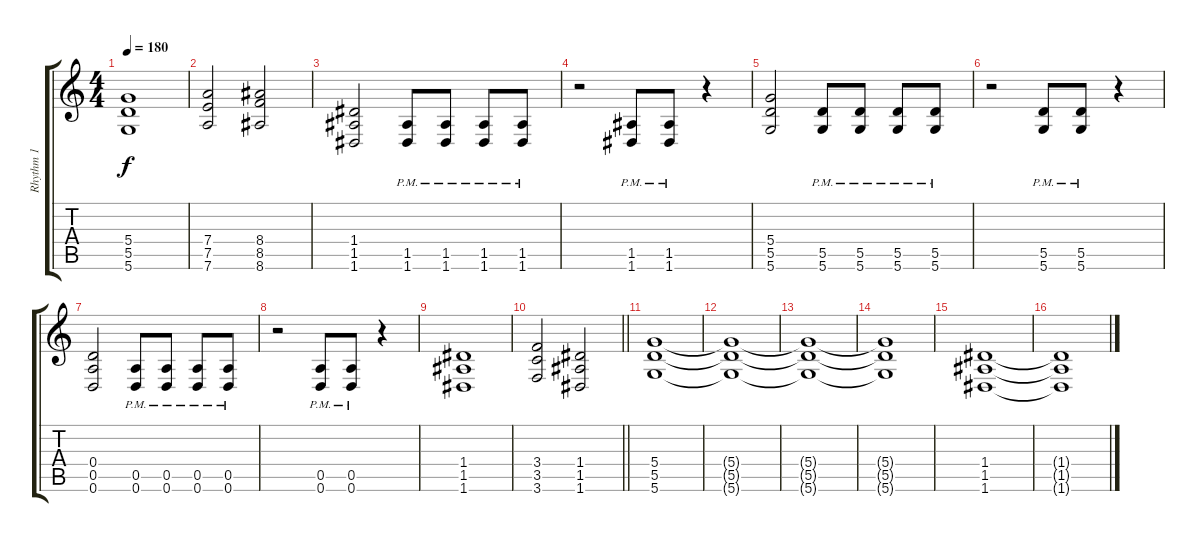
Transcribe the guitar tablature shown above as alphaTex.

\track ("Rhythm 1" "Rhythm 1") {instrument distortionguitar}
\staff {score tabs}
\tuning (E4 B3 G3 D3 A2 D2) {hide}
\ts (4 4)
\tempo 180
\clef g2
\ks c
(5.4 5.5 5.6).1{dy f} |
(7.4 7.5 7.6).2 (8.4 8.5 8.6).2 |
(1.4 1.5 1.6).2 (1.5{pm} 1.6{pm}).8 (1.5{pm} 1.6{pm}).8 (1.5{pm} 1.6{pm}).8 (1.5{pm} 1.6{pm}).8 |
r.2 (1.5{pm} 1.6{pm}).8 (1.5{pm} 1.6{pm}).8 r.4 |
(5.4 5.5 5.6).2 (5.5{pm} 5.6{pm}).8 (5.5{pm} 5.6{pm}).8 (5.5{pm} 5.6{pm}).8 (5.5{pm} 5.6{pm}).8 |
r.2 (5.5{pm} 5.6{pm}).8 (5.5{pm} 5.6{pm}).8 r.4 |
(0.4 0.5 0.6).2 (0.5{pm} 0.6{pm}).8 (0.5{pm} 0.6{pm}).8 (0.5{pm} 0.6{pm}).8 (0.5{pm} 0.6{pm}).8 |
r.2 (0.5{pm} 0.6{pm}).8 (0.5{pm} 0.6{pm}).8 r.4 |
(1.4 1.5 1.6).1 |
\barLineRight lightlight
(3.4 3.5 3.6).2 (1.4 1.5 1.6).2 |
\section ("" "")
(5.4 5.5 5.6).1 |
(5.4{t} 5.5{t} 5.6{t}).1 |
(5.4{t} 5.5{t} 5.6{t}).1 |
(5.4{t} 5.5{t} 5.6{t}).1 |
(1.4 1.5 1.6).1 |
(1.4{t} 1.5{t} 1.6{t}).1
